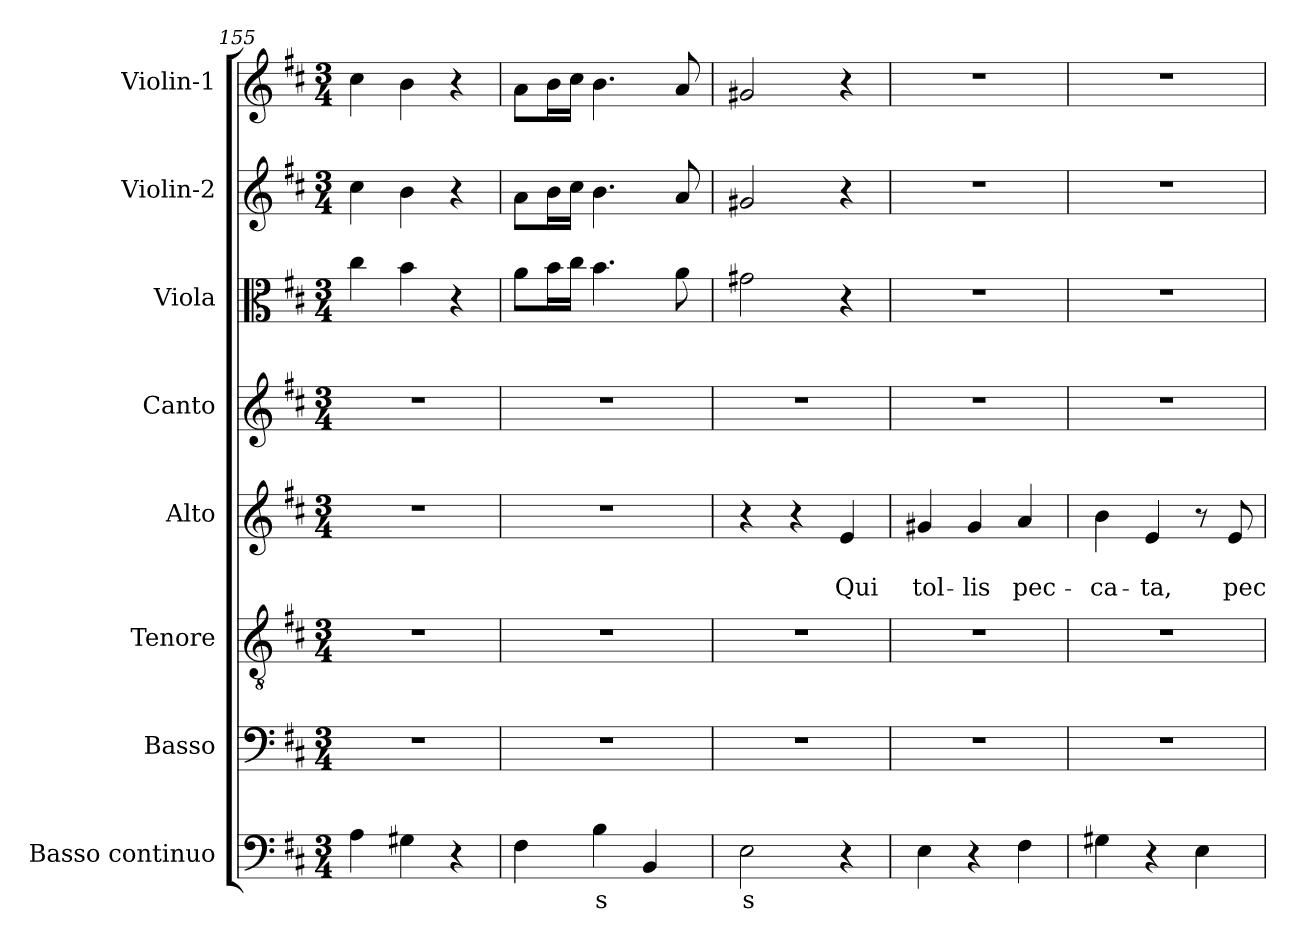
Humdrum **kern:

**kern	**text	**kern	**kern	**kern	**text	**text	**kern	**kern	**kern	**kern
*part8	*part8	*part7	*part6	*part5	*part5	*part5	*part4	*part3	*part2	*part1
*staff8	*staff8	*staff7	*staff6	*staff5	*staff5	*staff5	*staff4	*staff3	*staff2	*staff1
*I"Basso continuo	*	*I"Basso	*I"Tenore	*I"Alto	*	*	*I"Canto	*I"Viola	*I"Violin-2	*I"Violin-1
*I'BC	*	*I'B	*I'T	*I'A	*	*	*I'C	*I'Va	*I'V2	*I'V1
*clefF4	*	*clefF4	*clefGv2	*clefG2	*	*	*clefG2	*clefC3	*clefG2	*clefG2
*k[f#c#]	*	*k[f#c#]	*k[f#c#]	*k[f#c#]	*	*	*k[f#c#]	*k[f#c#]	*k[f#c#]	*k[f#c#]
*D:	*	*D:	*D:	*D:	*	*	*D:	*D:	*D:	*D:
*M3/4	*	*M3/4	*M3/4	*M3/4	*	*	*M3/4	*M3/4	*M3/4	*M3/4
=155	=155	=155	=155	=155	=155	=155	=155	=155	=155	=155
4A\	.	2.r	2.r	2.r	.	.	2.r	4cc#\	4cc#\	4cc#\
4G#X\	.	.	.	.	.	.	.	4b\	4b\	4b\
4r	.	.	.	.	.	.	.	4r	4r	4r
=156	=156	=156	=156	=156	=156	=156	=156	=156	=156	=156
4F#\	.	2.r	2.r	2.r	.	.	2.r	8a\L	8a\L	8a\L
.	.	.	.	.	.	.	.	16b\L	16b\L	16b\L
.	.	.	.	.	.	.	.	16cc#\JJ	16cc#\JJ	16cc#\JJ
!	!LO:LY:b	!	!	!	!	!	!	!	!	!
4B\	s	.	.	.	.	.	.	4.b\	4.b\	4.b\
4BB/	.	.	.	.	.	.	.	.	.	.
.	.	.	.	.	.	.	.	8a\	8a/	8a/
=157	=157	=157	=157	=157	=157	=157	=157	=157	=157	=157
!	!LO:LY:b	!	!	!	!	!	!	!	!	!
2E\	s	2.r	2.r	4r	.	.	2.r	2g#X\	2g#X/	2g#X/
.	.	.	.	4r	.	.	.	.	.	.
!	!	!	!	!	!	!LO:LY:b	!	!	!	!
4r	.	.	.	4e/	.	Qui	.	4r	4r	4r
=158	=158	=158	=158	=158	=158	=158	=158	=158	=158	=158
!	!	!	!	!	!	!LO:LY:b	!	!	!	!
4E\	.	2.r	2.r	4g#X/	.	tol-	2.r	2.r	2.r	2.r
!	!	!	!	!	!	!LO:LY:b	!	!	!	!
4r	.	.	.	4g#/	.	-lis	.	.	.	.
!	!	!	!	!	!	!LO:LY:b	!	!	!	!
4F#\	.	.	.	4a/	.	pec-	.	.	.	.
!!LO:PB:g=z
=159	=159	=159	=159	=159	=159	=159	=159	=159	=159	=159
!	!	!	!	!	!	!LO:LY:b	!	!	!	!
4G#X\	.	2.r	2.r	4b\	.	-ca-	2.r	2.r	2.r	2.r
!	!	!	!	!	!	!LO:LY:b	!	!	!	!
4r	.	.	.	4e/	.	-ta,	.	.	.	.
4E\	.	.	.	8r	.	.	.	.	.	.
!	!	!	!	!	!	!LO:LY:b	!	!	!	!
.	.	.	.	8e/	.	pec-	.	.	.	.
=	=	=	=	=	=	=	=	=	=	=
*-	*-	*-	*-	*-	*-	*-	*-	*-	*-	*-
